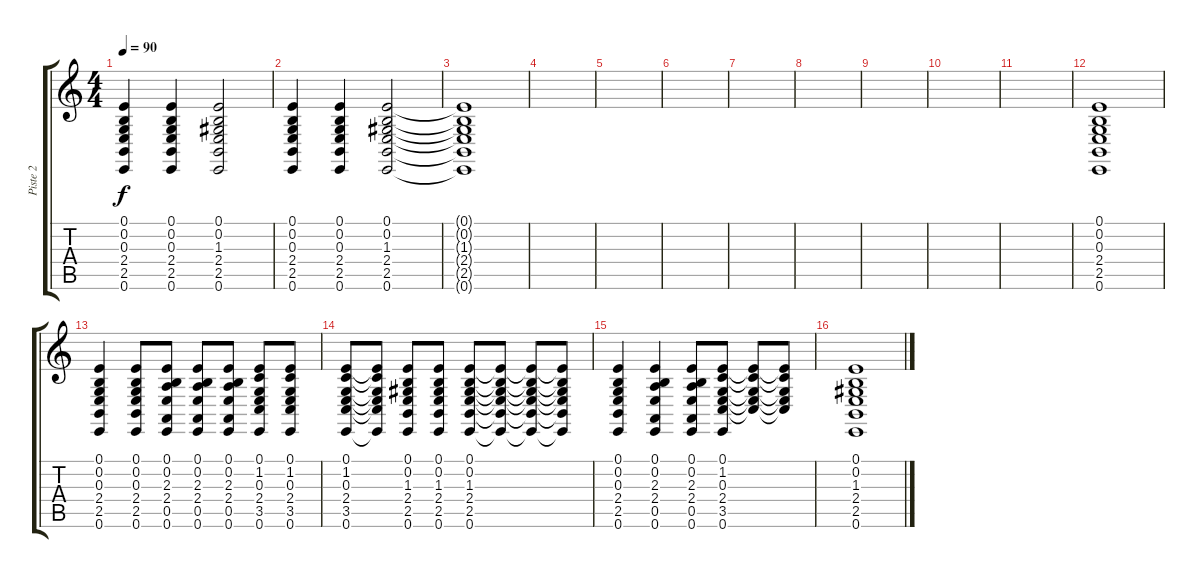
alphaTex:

\track ("Piste 2" "Piste 2") {instrument churchorgan}
\staff {score tabs}
\tuning (E4 B3 G3 D3 A2 E2) {hide}
\ts (4 4)
\tempo 90
\clef g2
\ks c
(0.1 0.2 0.3 2.4 2.5 0.6).4{dy f} (0.1 0.2 0.3 2.4 2.5 0.6).4 (0.1 0.2 1.3 2.4 2.5 0.6).2 |
(0.1 0.2 0.3 2.4 2.5 0.6).4 (0.1 0.2 0.3 2.4 2.5 0.6).4 (0.1 0.2 1.3 2.4 2.5 0.6).2 |
(0.1{t} 0.2{t} 1.3{t} 2.4{t} 2.5{t} 0.6{t}).1 |
|
|
|
|
|
|
|
|
(0.1 0.2 0.3 2.4 2.5 0.6).1 |
(0.1 0.2 0.3 2.4 2.5 0.6).4 (0.1 0.2 0.3 2.4 2.5 0.6).8 (0.1 0.2 2.3 2.4 0.5 0.6).8 (0.1 0.2 2.3 2.4 0.5 0.6).8 (0.1 0.2 2.3 2.4 0.5 0.6).8 (0.1 1.2 0.3 2.4 3.5 0.6).8 (0.1 1.2 0.3 2.4 3.5 0.6).8 |
(0.1 1.2 0.3 2.4 3.5 0.6).8 (0.1{t} 1.2{t} 0.3{t} 2.4{t} 3.5{t} 0.6{t}).8 (0.1 0.2 1.3 2.4 2.5 0.6).8 (0.1 0.2 1.3 2.4 2.5 0.6).8 (0.1 0.2 1.3 2.4 2.5 0.6).8 (0.1{t} 0.2{t} 1.3{t} 2.4{t} 2.5{t} 0.6{t}).8 (0.1{t} 0.2{t} 1.3{t} 2.4{t} 2.5{t} 0.6{t}).8 (0.1{t} 0.2{t} 1.3{t} 2.4{t} 2.5{t} 0.6{t}).8 |
(0.1 0.2 0.3 2.4 2.5 0.6).4 (0.1 0.2 2.3 2.4 0.5 0.6).4 (0.1 0.2 2.3 2.4 0.5 0.6).8 (0.1 1.2 0.3 2.4 3.5 0.6).8 (0.1{t} 1.2{t} 0.3{t} 2.4{t} 3.5{t}).8 (0.1{t} 1.2{t} 0.3{t} 2.4{t} 3.5{t}).8 |
(0.1 0.2 1.3 2.4 2.5 0.6).1
